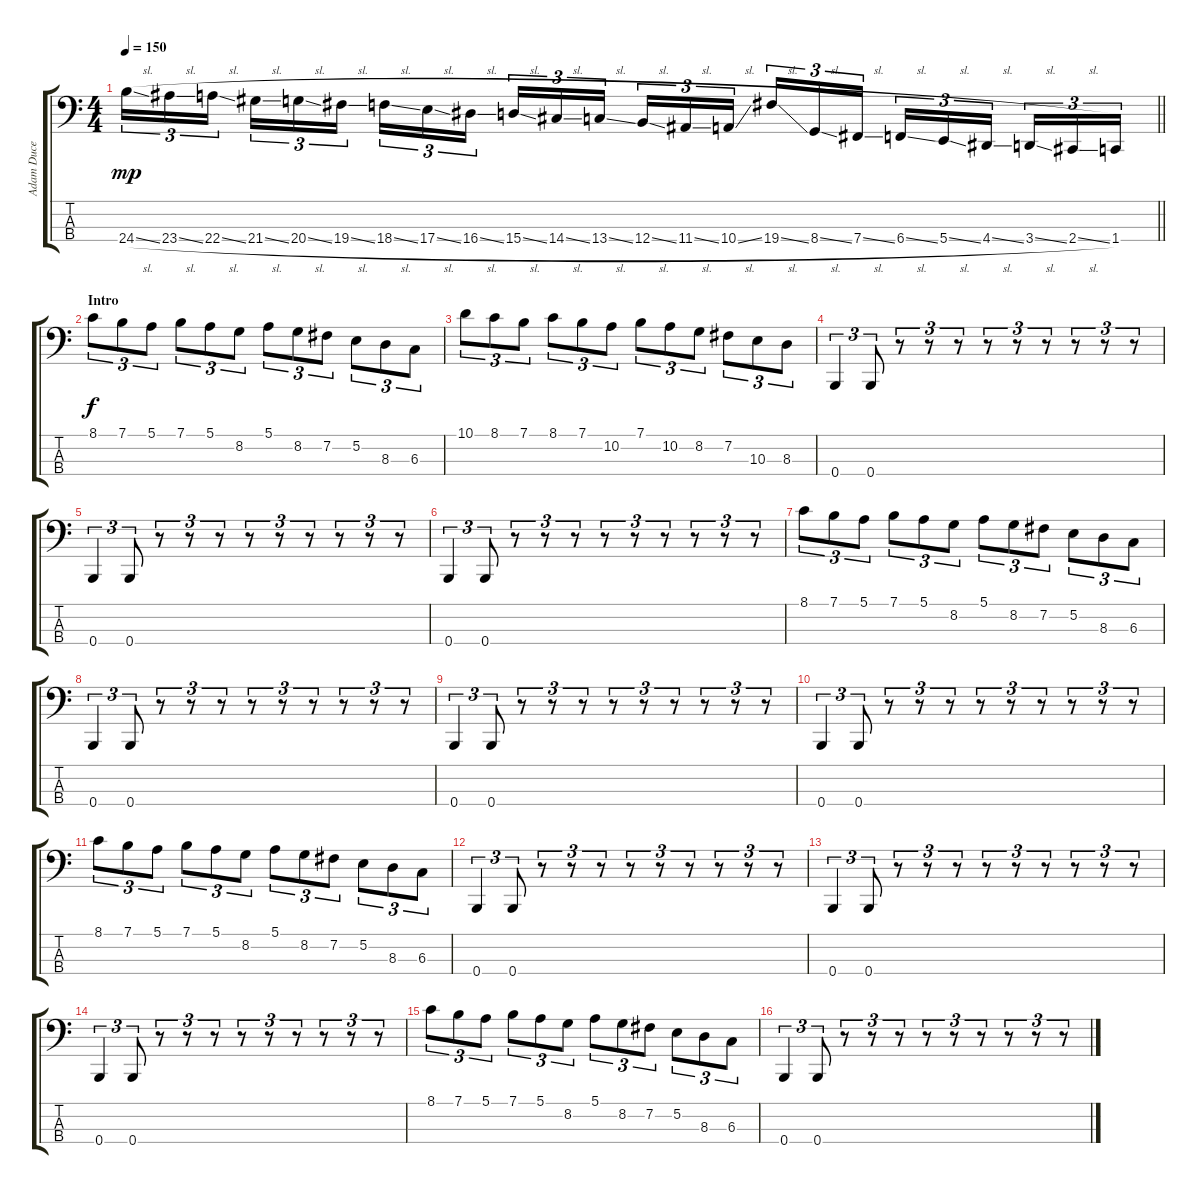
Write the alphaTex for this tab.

\track ("Adam Duce" "Adam Duce") {instrument electricbasspick}
\staff {score tabs}
\tuning (E2 B1 Gb1 B0) {hide}
\ts (4 4)
\tempo 150
\clef f4
\barLineRight lightlight
\ks c
24.4{sl}.16{tu (3 2) dy mp instrument electricbasspick} 23.4{sl}.16{tu (3 2)} 22.4{sl}.16{tu (3 2) beam splitsecondary} 21.4{sl}.16{tu (3 2)} 20.4{sl}.16{tu (3 2)} 19.4{sl}.16{tu (3 2)} 18.4{sl}.16{tu (3 2)} 17.4{sl}.16{tu (3 2)} 16.4{sl}.16{tu (3 2) beam splitsecondary} 15.4{sl}.16{tu (3 2)} 14.4{sl}.16{tu (3 2)} 13.4{sl}.16{tu (3 2)} 12.4{sl}.16{tu (3 2)} 11.4{sl}.16{tu (3 2)} 10.4{sl}.16{tu (3 2) beam splitsecondary} 19.4{sl}.16{tu (3 2)} 8.4{sl}.16{tu (3 2)} 7.4{sl}.16{tu (3 2)} 6.4{sl}.16{tu (3 2)} 5.4{sl}.16{tu (3 2)} 4.4{sl}.16{tu (3 2) beam splitsecondary} 3.4{sl}.16{tu (3 2)} 2.4{sl}.16{tu (3 2)} 1.4.16{tu (3 2)} |
\section ("" "Intro")
8.1.8{tu (3 2) dy f} 7.1.8{tu (3 2)} 5.1.8{tu (3 2)} 7.1.8{tu (3 2)} 5.1.8{tu (3 2)} 8.2.8{tu (3 2)} 5.1.8{tu (3 2)} 8.2.8{tu (3 2)} 7.2.8{tu (3 2)} 5.2.8{tu (3 2)} 8.3.8{tu (3 2)} 6.3.8{tu (3 2)} |
10.1.8{tu (3 2)} 8.1.8{tu (3 2)} 7.1.8{tu (3 2)} 8.1.8{tu (3 2)} 7.1.8{tu (3 2)} 10.2.8{tu (3 2)} 7.1.8{tu (3 2)} 10.2.8{tu (3 2)} 8.2.8{tu (3 2)} 7.2.8{tu (3 2)} 10.3.8{tu (3 2)} 8.3.8{tu (3 2)} |
0.4.4{tu (3 2)} 0.4.8{tu (3 2)} r.8{tu (3 2)} r.8{tu (3 2)} r.8{tu (3 2)} r.8{tu (3 2)} r.8{tu (3 2)} r.8{tu (3 2)} r.8{tu (3 2)} r.8{tu (3 2)} r.8{tu (3 2)} |
0.4.4{tu (3 2)} 0.4.8{tu (3 2)} r.8{tu (3 2)} r.8{tu (3 2)} r.8{tu (3 2)} r.8{tu (3 2)} r.8{tu (3 2)} r.8{tu (3 2)} r.8{tu (3 2)} r.8{tu (3 2)} r.8{tu (3 2)} |
0.4.4{tu (3 2)} 0.4.8{tu (3 2)} r.8{tu (3 2)} r.8{tu (3 2)} r.8{tu (3 2)} r.8{tu (3 2)} r.8{tu (3 2)} r.8{tu (3 2)} r.8{tu (3 2)} r.8{tu (3 2)} r.8{tu (3 2)} |
8.1.8{tu (3 2)} 7.1.8{tu (3 2)} 5.1.8{tu (3 2)} 7.1.8{tu (3 2)} 5.1.8{tu (3 2)} 8.2.8{tu (3 2)} 5.1.8{tu (3 2)} 8.2.8{tu (3 2)} 7.2.8{tu (3 2)} 5.2.8{tu (3 2)} 8.3.8{tu (3 2)} 6.3.8{tu (3 2)} |
0.4.4{tu (3 2)} 0.4.8{tu (3 2)} r.8{tu (3 2)} r.8{tu (3 2)} r.8{tu (3 2)} r.8{tu (3 2)} r.8{tu (3 2)} r.8{tu (3 2)} r.8{tu (3 2)} r.8{tu (3 2)} r.8{tu (3 2)} |
0.4.4{tu (3 2)} 0.4.8{tu (3 2)} r.8{tu (3 2)} r.8{tu (3 2)} r.8{tu (3 2)} r.8{tu (3 2)} r.8{tu (3 2)} r.8{tu (3 2)} r.8{tu (3 2)} r.8{tu (3 2)} r.8{tu (3 2)} |
0.4.4{tu (3 2)} 0.4.8{tu (3 2)} r.8{tu (3 2)} r.8{tu (3 2)} r.8{tu (3 2)} r.8{tu (3 2)} r.8{tu (3 2)} r.8{tu (3 2)} r.8{tu (3 2)} r.8{tu (3 2)} r.8{tu (3 2)} |
8.1.8{tu (3 2)} 7.1.8{tu (3 2)} 5.1.8{tu (3 2)} 7.1.8{tu (3 2)} 5.1.8{tu (3 2)} 8.2.8{tu (3 2)} 5.1.8{tu (3 2)} 8.2.8{tu (3 2)} 7.2.8{tu (3 2)} 5.2.8{tu (3 2)} 8.3.8{tu (3 2)} 6.3.8{tu (3 2)} |
0.4.4{tu (3 2)} 0.4.8{tu (3 2)} r.8{tu (3 2)} r.8{tu (3 2)} r.8{tu (3 2)} r.8{tu (3 2)} r.8{tu (3 2)} r.8{tu (3 2)} r.8{tu (3 2)} r.8{tu (3 2)} r.8{tu (3 2)} |
0.4.4{tu (3 2)} 0.4.8{tu (3 2)} r.8{tu (3 2)} r.8{tu (3 2)} r.8{tu (3 2)} r.8{tu (3 2)} r.8{tu (3 2)} r.8{tu (3 2)} r.8{tu (3 2)} r.8{tu (3 2)} r.8{tu (3 2)} |
0.4.4{tu (3 2)} 0.4.8{tu (3 2)} r.8{tu (3 2)} r.8{tu (3 2)} r.8{tu (3 2)} r.8{tu (3 2)} r.8{tu (3 2)} r.8{tu (3 2)} r.8{tu (3 2)} r.8{tu (3 2)} r.8{tu (3 2)} |
8.1.8{tu (3 2)} 7.1.8{tu (3 2)} 5.1.8{tu (3 2)} 7.1.8{tu (3 2)} 5.1.8{tu (3 2)} 8.2.8{tu (3 2)} 5.1.8{tu (3 2)} 8.2.8{tu (3 2)} 7.2.8{tu (3 2)} 5.2.8{tu (3 2)} 8.3.8{tu (3 2)} 6.3.8{tu (3 2)} |
0.4.4{tu (3 2)} 0.4.8{tu (3 2)} r.8{tu (3 2)} r.8{tu (3 2)} r.8{tu (3 2)} r.8{tu (3 2)} r.8{tu (3 2)} r.8{tu (3 2)} r.8{tu (3 2)} r.8{tu (3 2)} r.8{tu (3 2)}
